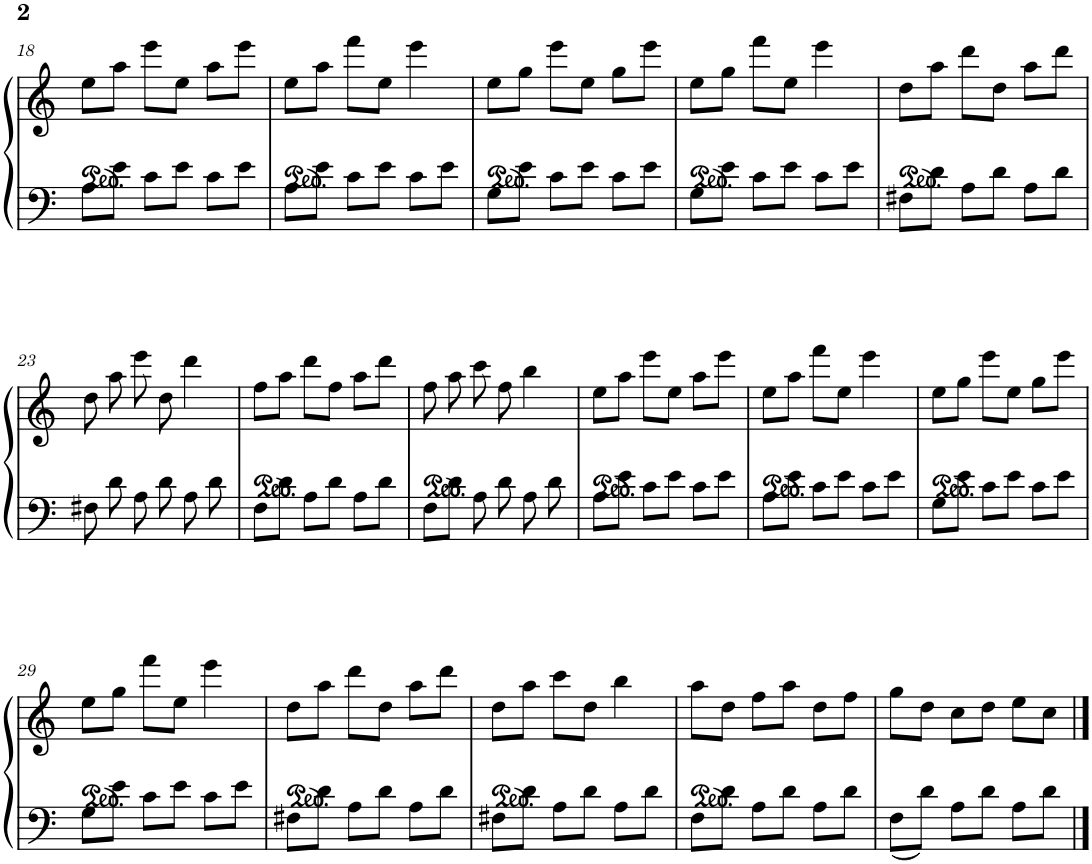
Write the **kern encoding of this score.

**kern	**kern
*part1	*part1
*staff2	*staff1
*I"Piano	*
*I'Pno	*
!!LO:PB:g=z
*clefF4	*clefG2
*k[]	*k[]
*M3/4	*M3/4
=18	=18
8A\L	8ee\L
8e\J	8aa\J
8c\L	8eee\L
8e\J	8ee\J
8c\L	8aa\L
8e\J	8eee\J
=19	=19
8A\L	8ee\L
8e\J	8aa\J
8c\L	8fff\L
8e\J	8ee\J
8c\L	4eee\
8e\J	.
=20	=20
8G\L	8ee\L
8e\J	8gg\J
8c\L	8eee\L
8e\J	8ee\J
8c\L	8gg\L
8e\J	8eee\J
=21	=21
8G\L	8ee\L
8e\J	8gg\J
8c\L	8fff\L
8e\J	8ee\J
8c\L	4eee\
8e\J	.
=22	=22
8F#X\L	8dd\L
8d\J	8aa\J
8A\L	8ddd\L
8d\J	8dd\J
8A\L	8aa\L
8d\J	8ddd\J
!!LO:LB:g=z
=23	=23
8F#X\	8dd\
8d\	8aa\
8A\	8eee\
8d\	8dd\
8A\	4ddd\
8d\	.
=24	=24
8F\L	8ff\L
8d\J	8aa\J
8A\L	8ddd\L
8d\J	8ff\J
8A\L	8aa\L
8d\J	8ddd\J
=25	=25
8F\L	8ff\
8d\J	8aa\
8A\	8ccc\
8d\	8ff\
8A\	4bb\
8d\	.
=26	=26
8A\L	8ee\L
8e\J	8aa\J
8c\L	8eee\L
8e\J	8ee\J
8c\L	8aa\L
8e\J	8eee\J
=27	=27
8A\L	8ee\L
8e\J	8aa\J
8c\L	8fff\L
8e\J	8ee\J
8c\L	4eee\
8e\J	.
=28	=28
8G\L	8ee\L
8e\J	8gg\J
8c\L	8eee\L
8e\J	8ee\J
8c\L	8gg\L
8e\J	8eee\J
!!LO:LB:g=z
=29	=29
8G\L	8ee\L
8e\J	8gg\J
8c\L	8fff\L
8e\J	8ee\J
8c\L	4eee\
8e\J	.
=30	=30
8F#X\L	8dd\L
8d\J	8aa\J
8A\L	8ddd\L
8d\J	8dd\J
8A\L	8aa\L
8d\J	8ddd\J
=31	=31
8F#X\L	8dd\L
8d\J	8aa\J
8A\L	8ccc\L
8d\J	8dd\J
8A\L	4bb\
8d\J	.
=32	=32
8F\L	8aa\L
8d\J	8dd\J
8A\L	8ff\L
8d\J	8aa\J
8A\L	8dd\L
8d\J	8ff\J
=33	=33
8F\L	8gg\L
8d\J	8dd\J
8A\L	8cc\L
8d\J	8dd\J
8A\L	8ee\L
8d\J	8cc\J
==	==
*-	*-
